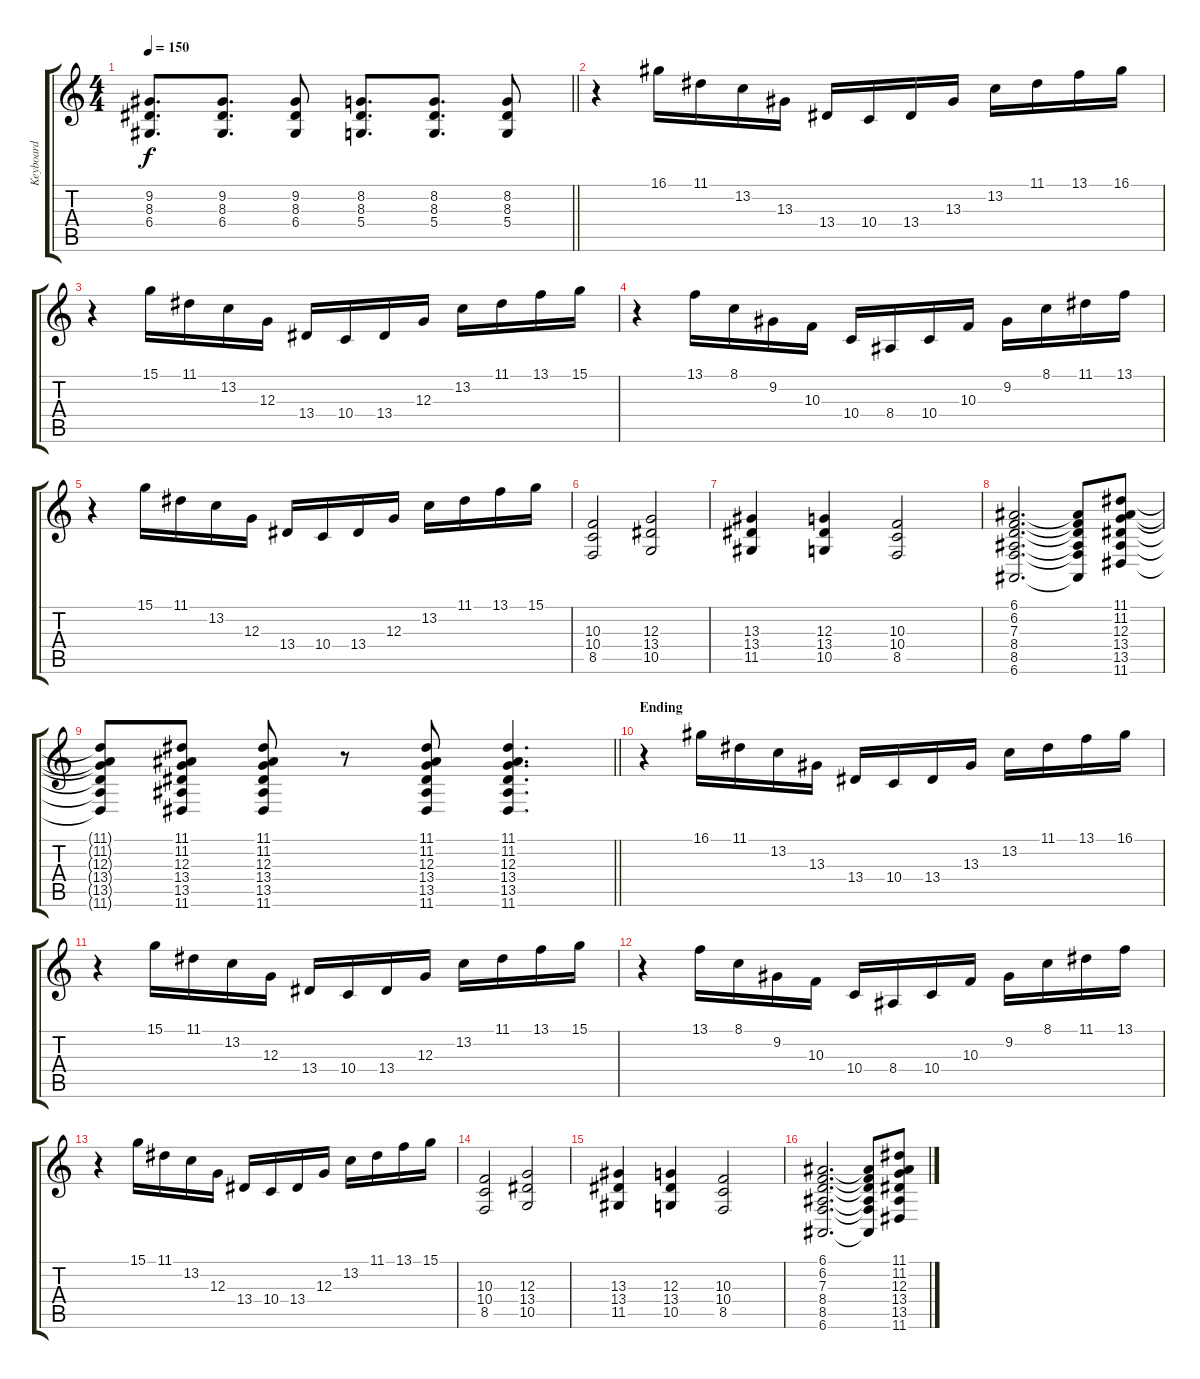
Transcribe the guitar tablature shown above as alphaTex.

\track ("Keyboard" "Keyboard") {instrument electricpiano1}
\staff {score tabs}
\tuning (E4 B3 G3 D3 A2 E2) {hide}
\ts (4 4)
\tempo 150
\clef g2
\barLineRight lightlight
\ks c
(9.2 8.3 6.4).8{d dy f} (9.2 8.3 6.4).8{d} (9.2 8.3 6.4).8 (8.2 8.3 5.4).8{d} (8.2 8.3 5.4).8{d} (8.2 8.3 5.4).8 |
r.4 16.1.16 11.1.16 13.2.16 13.3.16 13.4.16 10.4.16 13.4.16 13.3.16 13.2.16 11.1.16 13.1.16 16.1.16 |
r.4 15.1.16 11.1.16 13.2.16 12.3.16 13.4.16 10.4.16 13.4.16 12.3.16 13.2.16 11.1.16 13.1.16 15.1.16 |
r.4 13.1.16 8.1.16 9.2.16 10.3.16 10.4.16 8.4.16 10.4.16 10.3.16 9.2.16 8.1.16 11.1.16 13.1.16 |
r.4 15.1.16 11.1.16 13.2.16 12.3.16 13.4.16 10.4.16 13.4.16 12.3.16 13.2.16 11.1.16 13.1.16 15.1.16 |
(10.3 10.4 8.5).2 (12.3 13.4 10.5).2 |
(13.3 13.4 11.5).4 (12.3 13.4 10.5).4 (10.3 10.4 8.5).2 |
(6.1 6.2 7.3 8.4 8.5 6.6).2{d} (6.1{t} 6.2{t} 7.3{t} 8.4{t} 8.5{t} 6.6{t}).8 (11.1 11.2 12.3 13.4 13.5 11.6).8 |
\barLineRight lightlight
(11.1{t} 11.2{t} 12.3{t} 13.4{t} 13.5{t} 11.6{t}).8 (11.1 11.2 12.3 13.4 13.5 11.6).8 (11.1 11.2 12.3 13.4 13.5 11.6).8 r.8 (11.1 11.2 12.3 13.4 13.5 11.6).8 (11.1 11.2 12.3 13.4 13.5 11.6).4{d} |
\section ("" "Ending")
r.4 16.1.16 11.1.16 13.2.16 13.3.16 13.4.16 10.4.16 13.4.16 13.3.16 13.2.16 11.1.16 13.1.16 16.1.16 |
r.4 15.1.16 11.1.16 13.2.16 12.3.16 13.4.16 10.4.16 13.4.16 12.3.16 13.2.16 11.1.16 13.1.16 15.1.16 |
r.4 13.1.16 8.1.16 9.2.16 10.3.16 10.4.16 8.4.16 10.4.16 10.3.16 9.2.16 8.1.16 11.1.16 13.1.16 |
r.4 15.1.16 11.1.16 13.2.16 12.3.16 13.4.16 10.4.16 13.4.16 12.3.16 13.2.16 11.1.16 13.1.16 15.1.16 |
(10.3 10.4 8.5).2 (12.3 13.4 10.5).2 |
(13.3 13.4 11.5).4 (12.3 13.4 10.5).4 (10.3 10.4 8.5).2 |
(6.1 6.2 7.3 8.4 8.5 6.6).2{d} (6.1{t} 6.2{t} 7.3{t} 8.4{t} 8.5{t} 6.6{t}).8 (11.1 11.2 12.3 13.4 13.5 11.6).8
